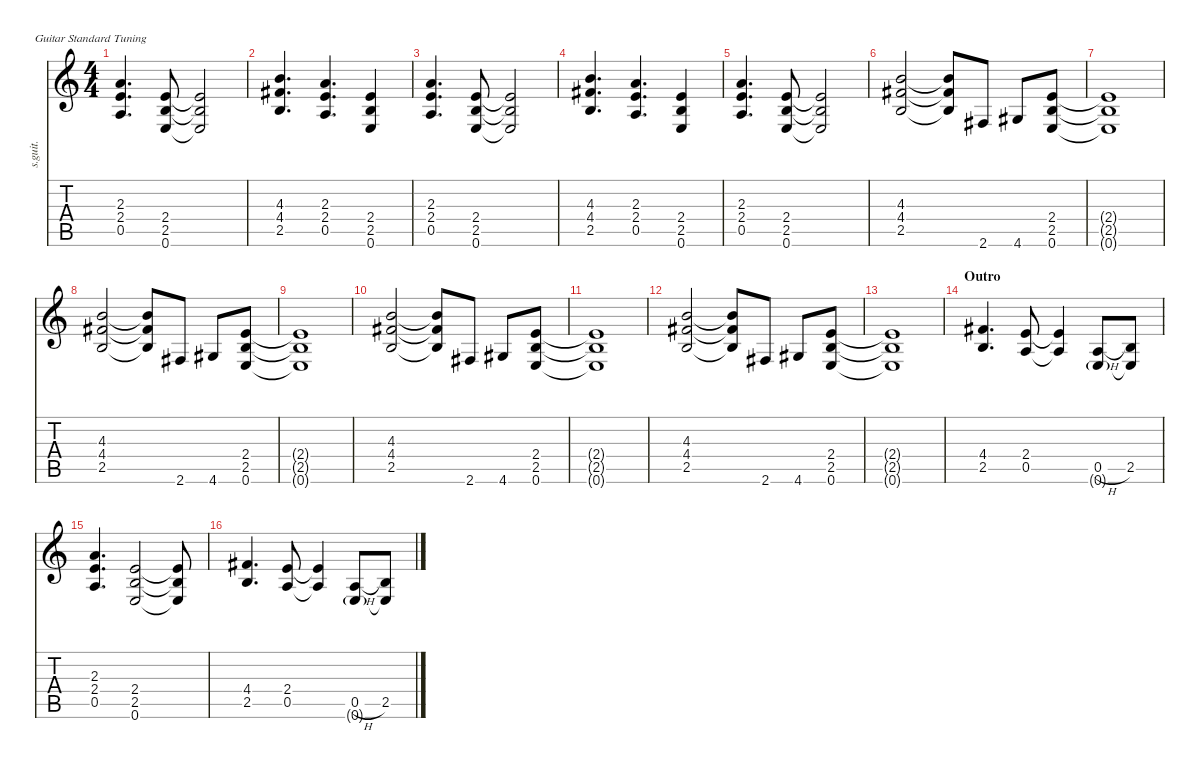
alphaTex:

\defaultSystemsLayout 4
\hideDynamics
\bracketExtendMode nobrackets
\track ("Malcolm Young`" "s.guit.") {instrument overdrivenguitar}
\staff {score tabs}
\tuning (E4 B3 G3 D3 A2 E2)
\ts (4 4)
\tempo (134 hide)
\clef g2
\ks c
(2.3 2.4 0.5).4{d lyrics (0 "") lyrics (1 "") lyrics (2 "") lyrics (3 "") lyrics (4 "") dy f} (2.4 2.5 0.6).8{lyrics (0 "") lyrics (1 "") lyrics (2 "") lyrics (3 "") lyrics (4 "")} (2.4{t} 2.5{t} 0.6{t}).2{lyrics (0 "") lyrics (1 "") lyrics (2 "") lyrics (3 "") lyrics (4 "")} |
(4.3 4.4{acc #} 2.5).4{d lyrics (0 "") lyrics (1 "") lyrics (2 "") lyrics (3 "") lyrics (4 "")} (2.3 2.4 0.5).4{d lyrics (0 "") lyrics (1 "") lyrics (2 "") lyrics (3 "") lyrics (4 "")} (2.4 2.5 0.6).4{lyrics (0 "") lyrics (1 "") lyrics (2 "") lyrics (3 "") lyrics (4 "")} |
(2.3 2.4 0.5).4{d lyrics (0 "") lyrics (1 "") lyrics (2 "") lyrics (3 "") lyrics (4 "")} (2.4 2.5 0.6).8{lyrics (0 "") lyrics (1 "") lyrics (2 "") lyrics (3 "") lyrics (4 "")} (2.4{t} 2.5{t} 0.6{t}).2{lyrics (0 "") lyrics (1 "") lyrics (2 "") lyrics (3 "") lyrics (4 "")} |
(4.3 4.4{acc #} 2.5).4{d lyrics (0 "") lyrics (1 "") lyrics (2 "") lyrics (3 "") lyrics (4 "")} (2.3 2.4 0.5).4{d lyrics (0 "") lyrics (1 "") lyrics (2 "") lyrics (3 "") lyrics (4 "")} (2.4 2.5 0.6).4{lyrics (0 "") lyrics (1 "") lyrics (2 "") lyrics (3 "") lyrics (4 "")} |
(2.3 2.4 0.5).4{d lyrics (0 "") lyrics (1 "") lyrics (2 "") lyrics (3 "") lyrics (4 "")} (2.4 2.5 0.6).8{lyrics (0 "") lyrics (1 "") lyrics (2 "") lyrics (3 "") lyrics (4 "")} (2.4{t} 2.5{t} 0.6{t}).2{lyrics (0 "") lyrics (1 "") lyrics (2 "") lyrics (3 "") lyrics (4 "")} |
(4.3 4.4{acc #} 2.5).2{lyrics (0 "") lyrics (1 "") lyrics (2 "") lyrics (3 "") lyrics (4 "")} (4.3{t} 4.4{t acc #} 2.5{t}).8{lyrics (0 "") lyrics (1 "") lyrics (2 "") lyrics (3 "") lyrics (4 "")} 2.6{acc #}.8{lyrics (0 "") lyrics (1 "") lyrics (2 "") lyrics (3 "") lyrics (4 "")} 4.6{acc #}.8{lyrics (0 "") lyrics (1 "") lyrics (2 "") lyrics (3 "") lyrics (4 "")} (2.4 2.5 0.6).8{lyrics (0 "") lyrics (1 "") lyrics (2 "") lyrics (3 "") lyrics (4 "")} |
(2.4{t} 2.5{t} 0.6{t}).1{lyrics (0 "") lyrics (1 "") lyrics (2 "") lyrics (3 "") lyrics (4 "")} |
(4.3 4.4{acc #} 2.5).2{lyrics (0 "") lyrics (1 "") lyrics (2 "") lyrics (3 "") lyrics (4 "")} (4.3{t} 4.4{t acc #} 2.5{t}).8{lyrics (0 "") lyrics (1 "") lyrics (2 "") lyrics (3 "") lyrics (4 "")} 2.6{acc #}.8{lyrics (0 "") lyrics (1 "") lyrics (2 "") lyrics (3 "") lyrics (4 "")} 4.6{acc #}.8{lyrics (0 "") lyrics (1 "") lyrics (2 "") lyrics (3 "") lyrics (4 "")} (2.4 2.5 0.6).8{lyrics (0 "") lyrics (1 "") lyrics (2 "") lyrics (3 "") lyrics (4 "")} |
(2.4{t} 2.5{t} 0.6{t}).1{lyrics (0 "") lyrics (1 "") lyrics (2 "") lyrics (3 "") lyrics (4 "")} |
(4.3 4.4{acc #} 2.5).2{lyrics (0 "") lyrics (1 "") lyrics (2 "") lyrics (3 "") lyrics (4 "")} (4.3{t} 4.4{t acc #} 2.5{t}).8{lyrics (0 "") lyrics (1 "") lyrics (2 "") lyrics (3 "") lyrics (4 "")} 2.6{acc #}.8{lyrics (0 "") lyrics (1 "") lyrics (2 "") lyrics (3 "") lyrics (4 "")} 4.6{acc #}.8{lyrics (0 "") lyrics (1 "") lyrics (2 "") lyrics (3 "") lyrics (4 "")} (2.4 2.5 0.6).8{lyrics (0 "") lyrics (1 "") lyrics (2 "") lyrics (3 "") lyrics (4 "")} |
(2.4{t} 2.5{t} 0.6{t}).1{lyrics (0 "") lyrics (1 "") lyrics (2 "") lyrics (3 "") lyrics (4 "")} |
(4.3 4.4{acc #} 2.5).2{lyrics (0 "") lyrics (1 "") lyrics (2 "") lyrics (3 "") lyrics (4 "")} (4.3{t} 4.4{t acc #} 2.5{t}).8{lyrics (0 "") lyrics (1 "") lyrics (2 "") lyrics (3 "") lyrics (4 "")} 2.6{acc #}.8{lyrics (0 "") lyrics (1 "") lyrics (2 "") lyrics (3 "") lyrics (4 "")} 4.6{acc #}.8{lyrics (0 "") lyrics (1 "") lyrics (2 "") lyrics (3 "") lyrics (4 "")} (2.4 2.5 0.6).8{lyrics (0 "") lyrics (1 "") lyrics (2 "") lyrics (3 "") lyrics (4 "")} |
(2.4{t} 2.5{t} 0.6{t}).1{lyrics (0 "") lyrics (1 "") lyrics (2 "") lyrics (3 "") lyrics (4 "")} |
\section ("" "Outro")
(4.4{acc #} 2.5).4{d lyrics (0 "") lyrics (1 "") lyrics (2 "") lyrics (3 "") lyrics (4 "")} (2.4 0.5).8{lyrics (0 "") lyrics (1 "") lyrics (2 "") lyrics (3 "") lyrics (4 "")} (2.4{t} 0.5{t}).4{lyrics (0 "") lyrics (1 "") lyrics (2 "") lyrics (3 "") lyrics (4 "")} (0.5{h} 0.6{g}).8{lyrics (0 "") lyrics (1 "") lyrics (2 "") lyrics (3 "") lyrics (4 "")} (2.5 0.6{t}).8{lyrics (0 "") lyrics (1 "") lyrics (2 "") lyrics (3 "") lyrics (4 "")} |
(2.3 2.4 0.5).4{d lyrics (0 "") lyrics (1 "") lyrics (2 "") lyrics (3 "") lyrics (4 "")} (2.4 2.5 0.6).2{lyrics (0 "") lyrics (1 "") lyrics (2 "") lyrics (3 "") lyrics (4 "")} (2.4{t} 2.5{t} 0.6{t}).8{lyrics (0 "") lyrics (1 "") lyrics (2 "") lyrics (3 "") lyrics (4 "")} |
(4.4{acc #} 2.5).4{d lyrics (0 "") lyrics (1 "") lyrics (2 "") lyrics (3 "") lyrics (4 "")} (2.4 0.5).8{lyrics (0 "") lyrics (1 "") lyrics (2 "") lyrics (3 "") lyrics (4 "")} (2.4{t} 0.5{t}).4{lyrics (0 "") lyrics (1 "") lyrics (2 "") lyrics (3 "") lyrics (4 "")} (0.5{h} 0.6{g}).8{lyrics (0 "") lyrics (1 "") lyrics (2 "") lyrics (3 "") lyrics (4 "")} (2.5 0.6{t}).8{lyrics (0 "") lyrics (1 "") lyrics (2 "") lyrics (3 "") lyrics (4 "")}
